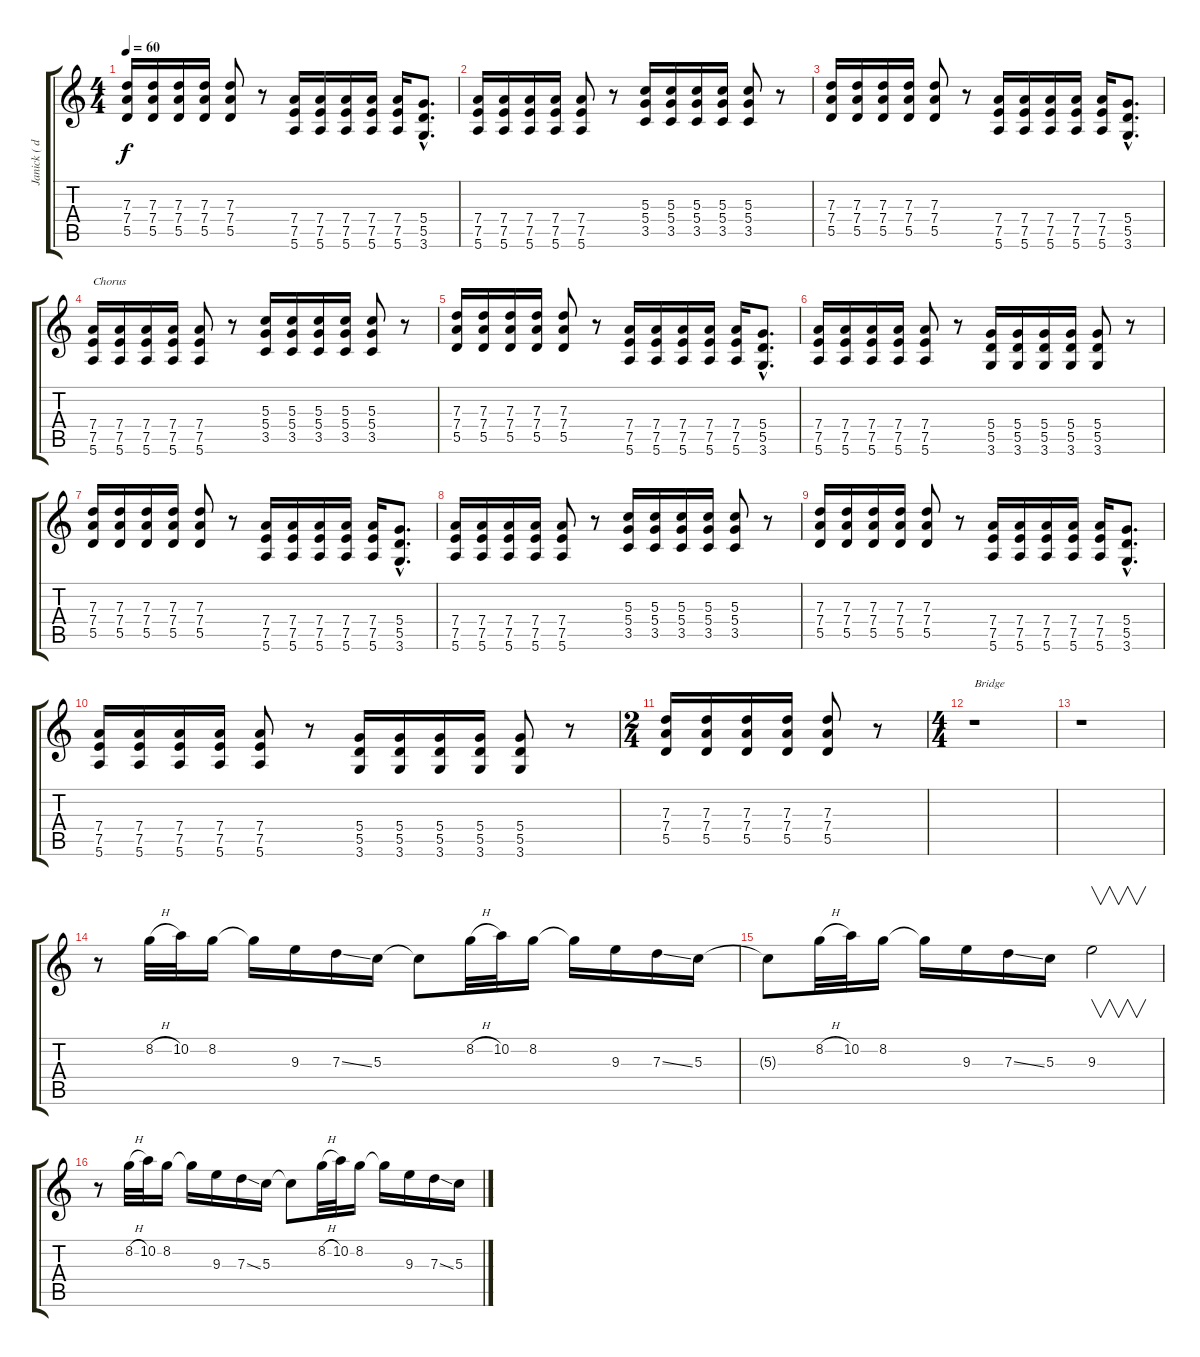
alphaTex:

\track ("Janick ( distortion )" "Janick ( d") {instrument distortionguitar}
\staff {score tabs}
\tuning (E4 B3 G3 D3 A2 E2) {hide}
\ts (4 4)
\tempo 60
\clef g2
\ks c
(7.3 7.4 5.5).16{dy f} (7.3 7.4 5.5).16 (7.3 7.4 5.5).16 (7.3 7.4 5.5).16 (7.3 7.4 5.5).8 r.8 (7.4 7.5 5.6).16 (7.4 7.5 5.6).16 (7.4 7.5 5.6).16 (7.4 7.5 5.6).16 (7.4 7.5 5.6).16 (5.4{hac} 5.5{hac} 3.6{hac}).8{d} |
(7.4 7.5 5.6).16 (7.4 7.5 5.6).16 (7.4 7.5 5.6).16 (7.4 7.5 5.6).16 (7.4 7.5 5.6).8 r.8 (5.3 5.4 3.5).16 (5.3 5.4 3.5).16 (5.3 5.4 3.5).16 (5.3 5.4 3.5).16 (5.3 5.4 3.5).8 r.8 |
(7.3 7.4 5.5).16 (7.3 7.4 5.5).16 (7.3 7.4 5.5).16 (7.3 7.4 5.5).16 (7.3 7.4 5.5).8 r.8 (7.4 7.5 5.6).16 (7.4 7.5 5.6).16 (7.4 7.5 5.6).16 (7.4 7.5 5.6).16 (7.4 7.5 5.6).16 (5.4{hac} 5.5{hac} 3.6{hac}).8{d} |
(7.4 7.5 5.6).16{txt "Chorus"} (7.4 7.5 5.6).16 (7.4 7.5 5.6).16 (7.4 7.5 5.6).16 (7.4 7.5 5.6).8 r.8 (5.3 5.4 3.5).16 (5.3 5.4 3.5).16 (5.3 5.4 3.5).16 (5.3 5.4 3.5).16 (5.3 5.4 3.5).8 r.8 |
(7.3 7.4 5.5).16 (7.3 7.4 5.5).16 (7.3 7.4 5.5).16 (7.3 7.4 5.5).16 (7.3 7.4 5.5).8 r.8 (7.4 7.5 5.6).16 (7.4 7.5 5.6).16 (7.4 7.5 5.6).16 (7.4 7.5 5.6).16 (7.4 7.5 5.6).16 (5.4{hac} 5.5{hac} 3.6{hac}).8{d} |
(7.4 7.5 5.6).16 (7.4 7.5 5.6).16 (7.4 7.5 5.6).16 (7.4 7.5 5.6).16 (7.4 7.5 5.6).8 r.8 (5.4 5.5 3.6).16 (5.4 5.5 3.6).16 (5.4 5.5 3.6).16 (5.4 5.5 3.6).16 (5.4 5.5 3.6).8 r.8 |
(7.3 7.4 5.5).16 (7.3 7.4 5.5).16 (7.3 7.4 5.5).16 (7.3 7.4 5.5).16 (7.3 7.4 5.5).8 r.8 (7.4 7.5 5.6).16 (7.4 7.5 5.6).16 (7.4 7.5 5.6).16 (7.4 7.5 5.6).16 (7.4 7.5 5.6).16 (5.4{hac} 5.5{hac} 3.6{hac}).8{d} |
(7.4 7.5 5.6).16 (7.4 7.5 5.6).16 (7.4 7.5 5.6).16 (7.4 7.5 5.6).16 (7.4 7.5 5.6).8 r.8 (5.3 5.4 3.5).16 (5.3 5.4 3.5).16 (5.3 5.4 3.5).16 (5.3 5.4 3.5).16 (5.3 5.4 3.5).8 r.8 |
(7.3 7.4 5.5).16 (7.3 7.4 5.5).16 (7.3 7.4 5.5).16 (7.3 7.4 5.5).16 (7.3 7.4 5.5).8 r.8 (7.4 7.5 5.6).16 (7.4 7.5 5.6).16 (7.4 7.5 5.6).16 (7.4 7.5 5.6).16 (7.4 7.5 5.6).16 (5.4{hac} 5.5{hac} 3.6{hac}).8{d} |
(7.4 7.5 5.6).16 (7.4 7.5 5.6).16 (7.4 7.5 5.6).16 (7.4 7.5 5.6).16 (7.4 7.5 5.6).8 r.8 (5.4 5.5 3.6).16 (5.4 5.5 3.6).16 (5.4 5.5 3.6).16 (5.4 5.5 3.6).16 (5.4 5.5 3.6).8 r.8 |
\ts (2 4)
(7.3 7.4 5.5).16 (7.3 7.4 5.5).16 (7.3 7.4 5.5).16 (7.3 7.4 5.5).16 (7.3 7.4 5.5).8 r.8 |
\ts (4 4)
r.1{txt "Bridge"} |
r.1 |
r.8 8.2{h}.32 10.2.32 8.2.16 8.2{t}.16 9.3.16 7.3{ss}.16 5.3.16 5.3{t}.8 8.2{h}.32 10.2.32 8.2.16 8.2{t}.16 9.3.16 7.3{ss}.16 5.3.16 |
5.3{t}.8 8.2{h}.32 10.2.32 8.2.16 8.2{t}.16 9.3.16 7.3{ss}.16 5.3.16 9.3.2{v} |
r.8 8.2{h}.32 10.2.32 8.2.16 8.2{t}.16 9.3.16 7.3{ss}.16 5.3.16 5.3{t}.8 8.2{h}.32 10.2.32 8.2.16 8.2{t}.16 9.3.16 7.3{ss}.16 5.3.16
